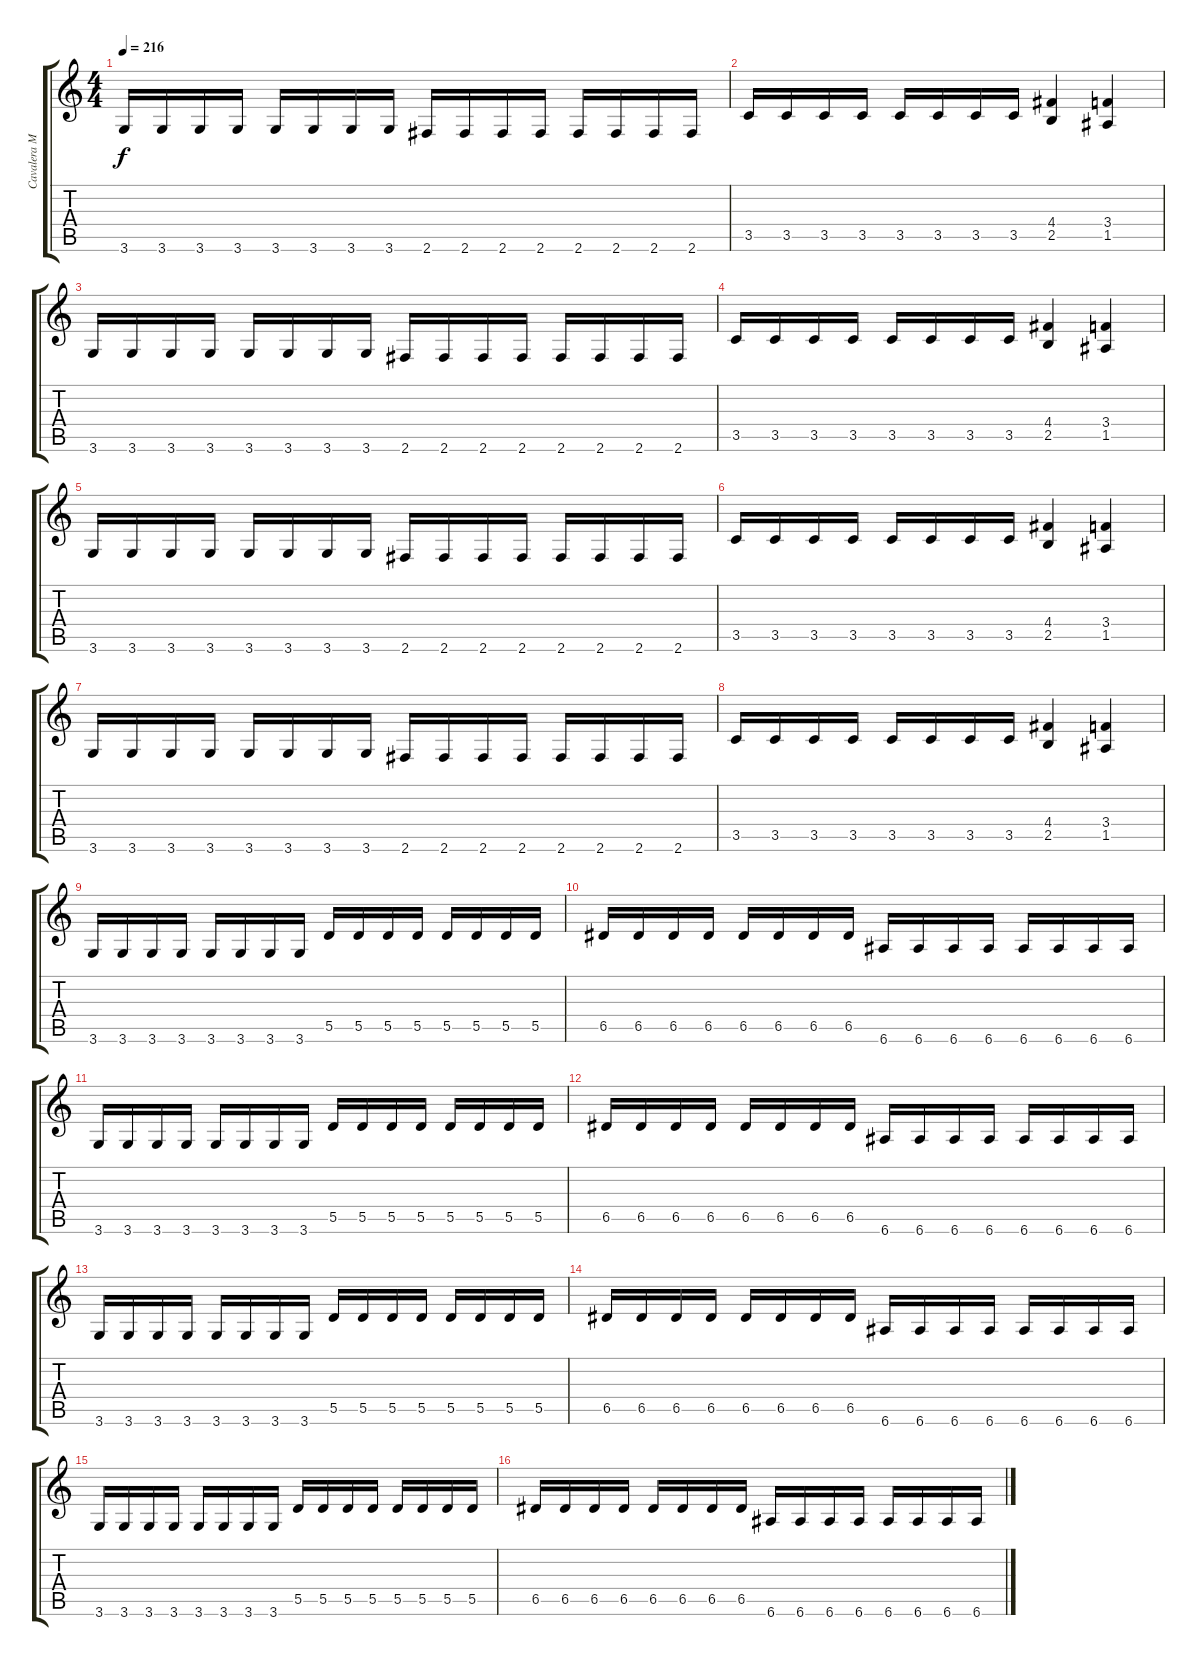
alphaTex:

\track ("Cavalera Max" "Cavalera M") {instrument distortionguitar}
\staff {score tabs}
\tuning (E4 B3 G3 D3 A2 E2) {hide}
\ts (4 4)
\tempo 216
\clef g2
\ks c
3.6.16{dy f} 3.6.16 3.6.16 3.6.16 3.6.16 3.6.16 3.6.16 3.6.16 2.6.16 2.6.16 2.6.16 2.6.16 2.6.16 2.6.16 2.6.16 2.6.16 |
3.5.16 3.5.16 3.5.16 3.5.16 3.5.16 3.5.16 3.5.16 3.5.16 (4.4 2.5).4 (3.4 1.5).4 |
3.6.16 3.6.16 3.6.16 3.6.16 3.6.16 3.6.16 3.6.16 3.6.16 2.6.16 2.6.16 2.6.16 2.6.16 2.6.16 2.6.16 2.6.16 2.6.16 |
3.5.16 3.5.16 3.5.16 3.5.16 3.5.16 3.5.16 3.5.16 3.5.16 (4.4 2.5).4 (3.4 1.5).4 |
3.6.16 3.6.16 3.6.16 3.6.16 3.6.16 3.6.16 3.6.16 3.6.16 2.6.16 2.6.16 2.6.16 2.6.16 2.6.16 2.6.16 2.6.16 2.6.16 |
3.5.16 3.5.16 3.5.16 3.5.16 3.5.16 3.5.16 3.5.16 3.5.16 (4.4 2.5).4 (3.4 1.5).4 |
3.6.16 3.6.16 3.6.16 3.6.16 3.6.16 3.6.16 3.6.16 3.6.16 2.6.16 2.6.16 2.6.16 2.6.16 2.6.16 2.6.16 2.6.16 2.6.16 |
3.5.16 3.5.16 3.5.16 3.5.16 3.5.16 3.5.16 3.5.16 3.5.16 (4.4 2.5).4 (3.4 1.5).4 |
3.6.16 3.6.16 3.6.16 3.6.16 3.6.16 3.6.16 3.6.16 3.6.16 5.5.16 5.5.16 5.5.16 5.5.16 5.5.16 5.5.16 5.5.16 5.5.16 |
6.5.16 6.5.16 6.5.16 6.5.16 6.5.16 6.5.16 6.5.16 6.5.16 6.6.16 6.6.16 6.6.16 6.6.16 6.6.16 6.6.16 6.6.16 6.6.16 |
3.6.16 3.6.16 3.6.16 3.6.16 3.6.16 3.6.16 3.6.16 3.6.16 5.5.16 5.5.16 5.5.16 5.5.16 5.5.16 5.5.16 5.5.16 5.5.16 |
6.5.16 6.5.16 6.5.16 6.5.16 6.5.16 6.5.16 6.5.16 6.5.16 6.6.16 6.6.16 6.6.16 6.6.16 6.6.16 6.6.16 6.6.16 6.6.16 |
3.6.16 3.6.16 3.6.16 3.6.16 3.6.16 3.6.16 3.6.16 3.6.16 5.5.16 5.5.16 5.5.16 5.5.16 5.5.16 5.5.16 5.5.16 5.5.16 |
6.5.16 6.5.16 6.5.16 6.5.16 6.5.16 6.5.16 6.5.16 6.5.16 6.6.16 6.6.16 6.6.16 6.6.16 6.6.16 6.6.16 6.6.16 6.6.16 |
3.6.16 3.6.16 3.6.16 3.6.16 3.6.16 3.6.16 3.6.16 3.6.16 5.5.16 5.5.16 5.5.16 5.5.16 5.5.16 5.5.16 5.5.16 5.5.16 |
6.5.16 6.5.16 6.5.16 6.5.16 6.5.16 6.5.16 6.5.16 6.5.16 6.6.16 6.6.16 6.6.16 6.6.16 6.6.16 6.6.16 6.6.16 6.6.16
